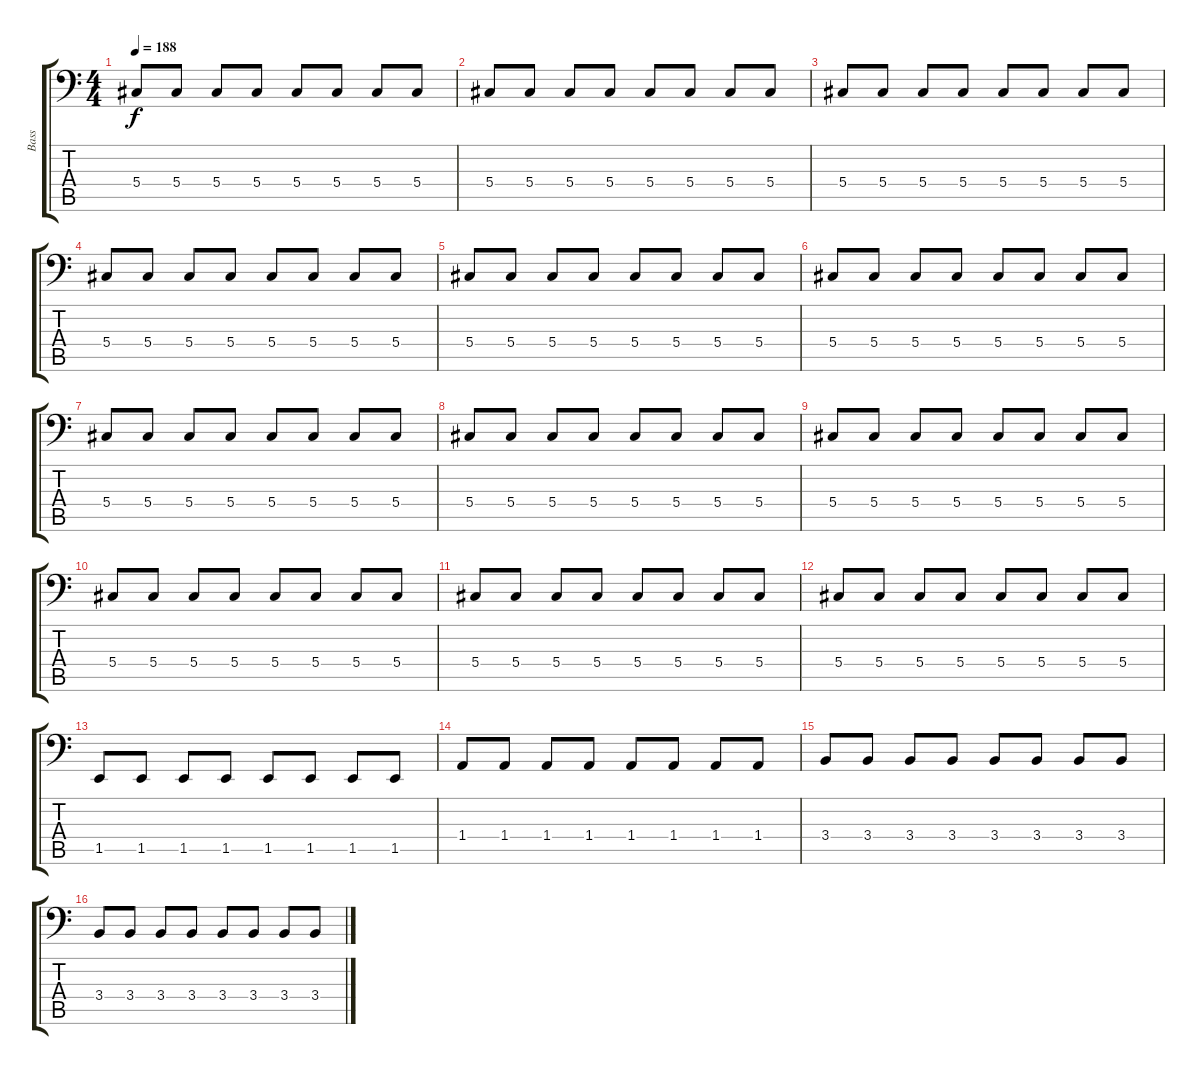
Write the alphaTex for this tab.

\track ("Bass" "Bass") {instrument electricbasspick}
\staff {score tabs}
\tuning (B2 Gb2 Db2 Ab1 Eb1 Bb0) {hide}
\ts (4 4)
\tempo 188
\clef f4
\ks c
5.4.8{dy f} 5.4.8 5.4.8 5.4.8 5.4.8 5.4.8 5.4.8 5.4.8 |
5.4.8 5.4.8 5.4.8 5.4.8 5.4.8 5.4.8 5.4.8 5.4.8 |
5.4.8 5.4.8 5.4.8 5.4.8 5.4.8 5.4.8 5.4.8 5.4.8 |
5.4.8 5.4.8 5.4.8 5.4.8 5.4.8 5.4.8 5.4.8 5.4.8 |
5.4.8 5.4.8 5.4.8 5.4.8 5.4.8 5.4.8 5.4.8 5.4.8 |
5.4.8 5.4.8 5.4.8 5.4.8 5.4.8 5.4.8 5.4.8 5.4.8 |
5.4.8 5.4.8 5.4.8 5.4.8 5.4.8 5.4.8 5.4.8 5.4.8 |
5.4.8 5.4.8 5.4.8 5.4.8 5.4.8 5.4.8 5.4.8 5.4.8 |
5.4.8 5.4.8 5.4.8 5.4.8 5.4.8 5.4.8 5.4.8 5.4.8 |
5.4.8 5.4.8 5.4.8 5.4.8 5.4.8 5.4.8 5.4.8 5.4.8 |
5.4.8 5.4.8 5.4.8 5.4.8 5.4.8 5.4.8 5.4.8 5.4.8 |
5.4.8 5.4.8 5.4.8 5.4.8 5.4.8 5.4.8 5.4.8 5.4.8 |
1.5.8 1.5.8 1.5.8 1.5.8 1.5.8 1.5.8 1.5.8 1.5.8 |
1.4.8 1.4.8 1.4.8 1.4.8 1.4.8 1.4.8 1.4.8 1.4.8 |
3.4.8 3.4.8 3.4.8 3.4.8 3.4.8 3.4.8 3.4.8 3.4.8 |
3.4.8 3.4.8 3.4.8 3.4.8 3.4.8 3.4.8 3.4.8 3.4.8
